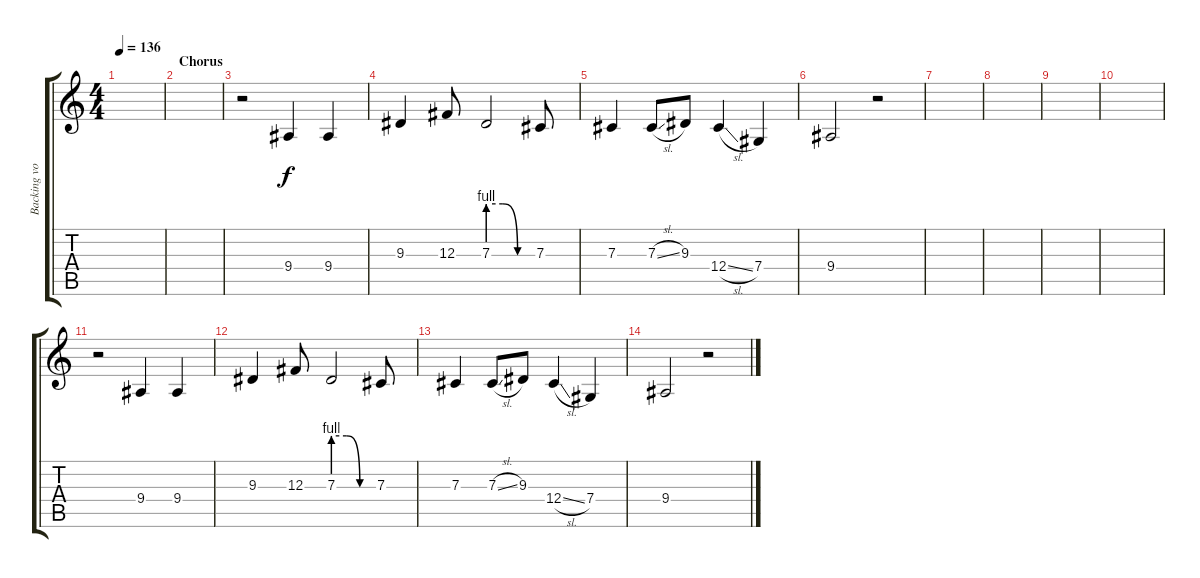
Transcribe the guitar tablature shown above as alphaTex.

\track ("Backing vocals, keys" "Backing vo") {instrument rockorgan}
\staff {score tabs}
\tuning (Eb4 Bb3 Gb3 Db3 Ab2 Eb2) {hide}
\ts (4 4)
\tempo 136
\clef g2
\ks c
|
\section ("" "Chorus")
|
r.2 9.4.4{instrument lead2sawtooth} 9.4.4 |
9.3.4 12.3.8 7.3{be (custom 0 4 20 4 40 0 60 0)}.2{volume 14} 7.3.8{volume 13} |
7.3.4{volume 12} 7.3{sl}.8{volume 16 instrument rockorgan} 9.3.8 12.4{sl}.4 7.4.4 |
9.4.2 r.2 |
|
|
|
|
r.2 9.4.4{instrument lead2sawtooth} 9.4.4 |
9.3.4 12.3.8 7.3{be (custom 0 4 20 4 40 0 60 0)}.2{volume 14} 7.3.8{volume 13} |
7.3.4{volume 12} 7.3{sl}.8{volume 16 instrument rockorgan} 9.3.8 12.4{sl}.4 7.4.4 |
9.4.2 r.2
